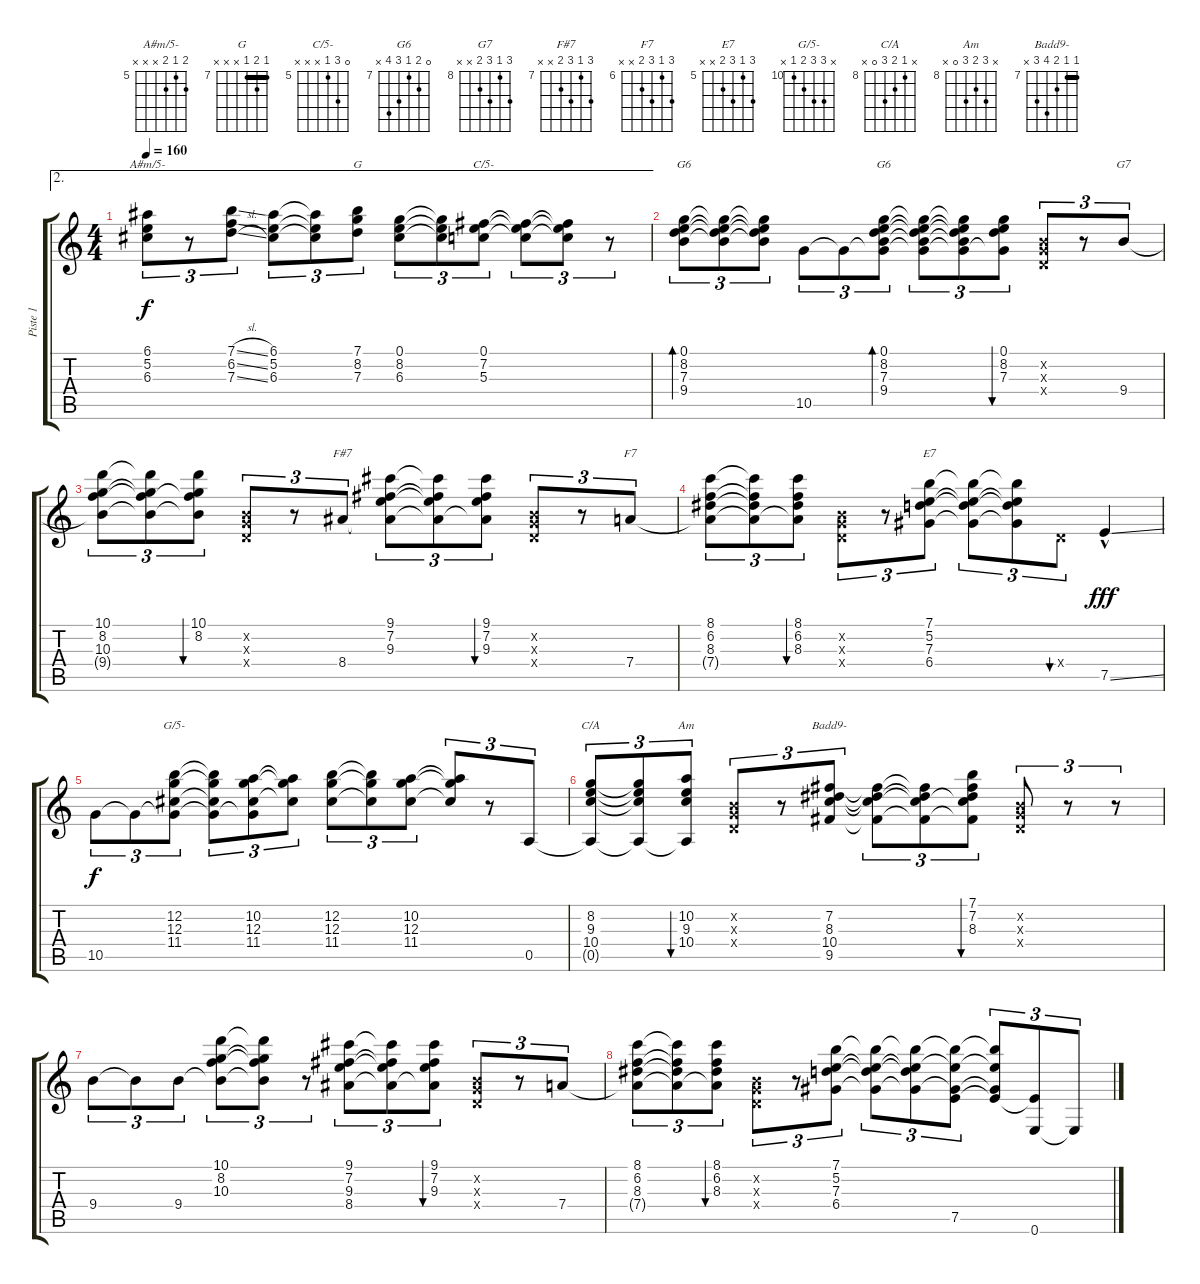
\track ("Piste 1" "Piste 1") {instrument acousticguitarnylon}
\staff {score tabs}
\tuning (E4 B3 G3 D3 A2 E2) {hide}
\chord ("A#m/5-" 6 5 6 x x x) {firstfret 5}
\chord ("G" 7 8 7 x x x) {firstfret 7 barre 7}
\chord ("C/5-" 0 7 5 x x x) {firstfret 5}
\chord ("G6" 0 8 7 9 x x) {firstfret 7}
\chord ("G6" 0 8 7 9 10 x) {firstfret 7}
\chord ("G7" 10 8 10 9 x x) {firstfret 8}
\chord ("F#7" 9 7 9 8 x x) {firstfret 7}
\chord ("F7" 8 6 8 7 x x) {firstfret 6}
\chord ("E7" 7 5 7 6 x x) {firstfret 5}
\chord ("G/5-" x 12 12 11 10 x) {firstfret 10 barre 10}
\chord ("C/A" x 8 9 10 0 x) {firstfret 8}
\chord ("Am" x 10 9 10 0 x) {firstfret 8}
\chord ("Badd9-" 7 7 8 10 9 x) {firstfret 7 barre 7}
\ae 2
\ts (4 4)
\tempo 160
\clef g2
\ks c
(6.1 5.2 6.3).8{tu (3 2) ch "A#m/5-" dy f} r.8{tu (3 2)} (7.1{sl} 6.2{sl} 7.3{sl}).8{tu (3 2)} (6.1 5.2 6.3).8{tu (3 2)} (6.1{t} 5.2{t} 6.3{t}).8{tu (3 2)} (7.1 8.2 7.3).8{tu (3 2) ch "G"} (0.1 8.2 6.3).8{tu (3 2)} (0.1{t} 8.2{t} 6.3{t}).8{tu (3 2)} (0.1 7.2 5.3).8{tu (3 2) ch "C/5-"} (0.1{t} 7.2{t} 5.3{t}).8{tu (3 2)} (0.1{t} 7.2{t} 5.3{t}).8{tu (3 2)} r.8{tu (3 2)} |
(0.1 8.2 7.3 9.4).8{tu (3 2) bd 240 ch "G6"} (0.1{t} 8.2{t} 7.3{t} 9.4{t}).8{tu (3 2)} (0.1{t} 8.2{t} 7.3{t} 9.4{t}).8{tu (3 2)} 10.5.8{tu (3 2)} 10.5{t}.8{tu (3 2)} (0.1 8.2 7.3 9.4 10.5{t}).8{tu (3 2) bd 30 ch "G6"} (0.1{t} 8.2{t} 7.3{t} 9.4{t} 10.5{t}).8{tu (3 2)} (0.1{t} 8.2{t} 7.3{t} 9.4{t} 10.5{t}).8{tu (3 2)} (0.1 8.2 7.3 10.5{t}).8{tu (3 2) bu 30} (0.2{x} 0.3{x} 0.4{x}).8{tu (3 2)} r.8{tu (3 2)} 9.4.8{tu (3 2) ch "G7"} |
(10.1 8.2 10.3 9.4{t}).8{tu (3 2)} (10.1{t} 8.2{t} 10.3{t} 9.4{t}).8{tu (3 2)} (10.1 8.2 10.3{t} 9.4{t}).8{tu (3 2) bu 60} (0.2{x} 0.3{x} 0.4{x}).8{tu (3 2)} r.8{tu (3 2)} 8.4.8{tu (3 2) ch "F#7"} (9.1 7.2 9.3 8.4{t}).8{tu (3 2)} (9.1{t} 7.2{t} 9.3{t} 8.4{t}).8{tu (3 2)} (9.1 7.2 9.3 8.4{t}).8{tu (3 2) bu 60} (0.2{x} 0.3{x} 0.4{x}).8{tu (3 2)} r.8{tu (3 2)} 7.4.8{tu (3 2) ch "F7"} |
(8.1 6.2 8.3 7.4{t}).8{tu (3 2)} (8.1{t} 6.2{t} 8.3{t} 7.4{t}).8{tu (3 2)} (8.1 6.2 8.3 7.4{t}).8{tu (3 2) bu 60} (0.2{x} 0.3{x} 0.4{x}).8{tu (3 2)} r.8{tu (3 2)} (7.1 5.2 7.3 6.4).8{tu (3 2) ch "E7"} (7.1{t} 5.2{t} 7.3{t} 6.4{t}).8{tu (3 2)} (7.1{t} 5.2{t} 7.3{t} 6.4{t}).8{tu (3 2)} 0.4{x}.8{tu (3 2) bu 60} 7.5{ss hac}.4{dy fff} |
10.5.8{tu (3 2) dy f} 10.5{t}.8{tu (3 2)} (12.2 12.3 11.4 10.5{t}).8{tu (3 2) ch "G/5-"} (12.2{t} 12.3{t} 11.4{t} 10.5{t}).8{tu (3 2)} (10.2 12.3 11.4 10.5{t}).8{tu (3 2)} (10.2{t} 12.3{t} 11.4{t}).8{tu (3 2)} (12.2 12.3 11.4).8{tu (3 2)} (12.2{t} 12.3{t} 11.4{t}).8{tu (3 2)} (10.2 12.3 11.4).8{tu (3 2)} (10.2{t} 12.3{t} 11.4{t}).8{tu (3 2)} r.8{tu (3 2)} 0.5.8{tu (3 2)} |
(8.2 9.3 10.4 0.5{t}).8{tu (3 2) ch "C/A"} (8.2{t} 9.3{t} 10.4{t} 0.5{t}).8{tu (3 2)} (10.2 9.3 10.4 0.5{t}).8{tu (3 2) bu 60 ch "Am"} (0.2{x} 0.3{x} 0.4{x}).8{tu (3 2)} r.8{tu (3 2)} (7.2 8.3 10.4 9.5).8{tu (3 2) ch "Badd9-"} (7.2{t} 8.3{t} 10.4{t} 9.5{t}).8{tu (3 2)} (7.2{t} 8.3{t} 10.4{t} 9.5{t}).8{tu (3 2)} (7.1 7.2 8.3 10.4{t} 9.5{t}).8{tu (3 2) bu 60} (0.2{x} 0.3{x} 0.4{x}).8{tu (3 2)} r.8{tu (3 2)} r.8{tu (3 2)} |
9.4.8{tu (3 2)} 9.4{t}.8{tu (3 2)} 9.4.8{tu (3 2)} (10.1 8.2 10.3 9.4{t}).8{tu (3 2)} (10.1{t} 8.2{t} 10.3{t} 9.4{t}).8{tu (3 2)} r.8{tu (3 2)} (9.1 7.2 9.3 8.4).8{tu (3 2)} (9.1{t} 7.2{t} 9.3{t} 8.4{t}).8{tu (3 2)} (9.1 7.2 9.3 8.4{t}).8{tu (3 2) bu 60} (0.2{x} 0.3{x} 0.4{x}).8{tu (3 2)} r.8{tu (3 2)} 7.4.8{tu (3 2)} |
(8.1 6.2 8.3 7.4{t}).8{tu (3 2)} (8.1{t} 6.2{t} 8.3{t} 7.4{t}).8{tu (3 2)} (8.1 6.2 8.3 7.4{t}).8{tu (3 2) bu 60} (0.2{x} 0.3{x} 0.4{x}).8{tu (3 2)} r.8{tu (3 2)} (7.1 5.2 7.3 6.4).8{tu (3 2)} (7.1{t} 5.2{t} 7.3{t} 6.4{t}).8{tu (3 2)} (7.1{t} 5.2{t} 7.3{t} 6.4{t}).8{tu (3 2)} (7.1{t} 5.2{t} 6.4{t} 7.5).8{tu (3 2)} (7.1{t} 5.2{t} 6.4{t} 7.5{t}).8{tu (3 2)} (7.5{t} 0.6).8{tu (3 2)} 0.6{t}.8{tu (3 2)}
